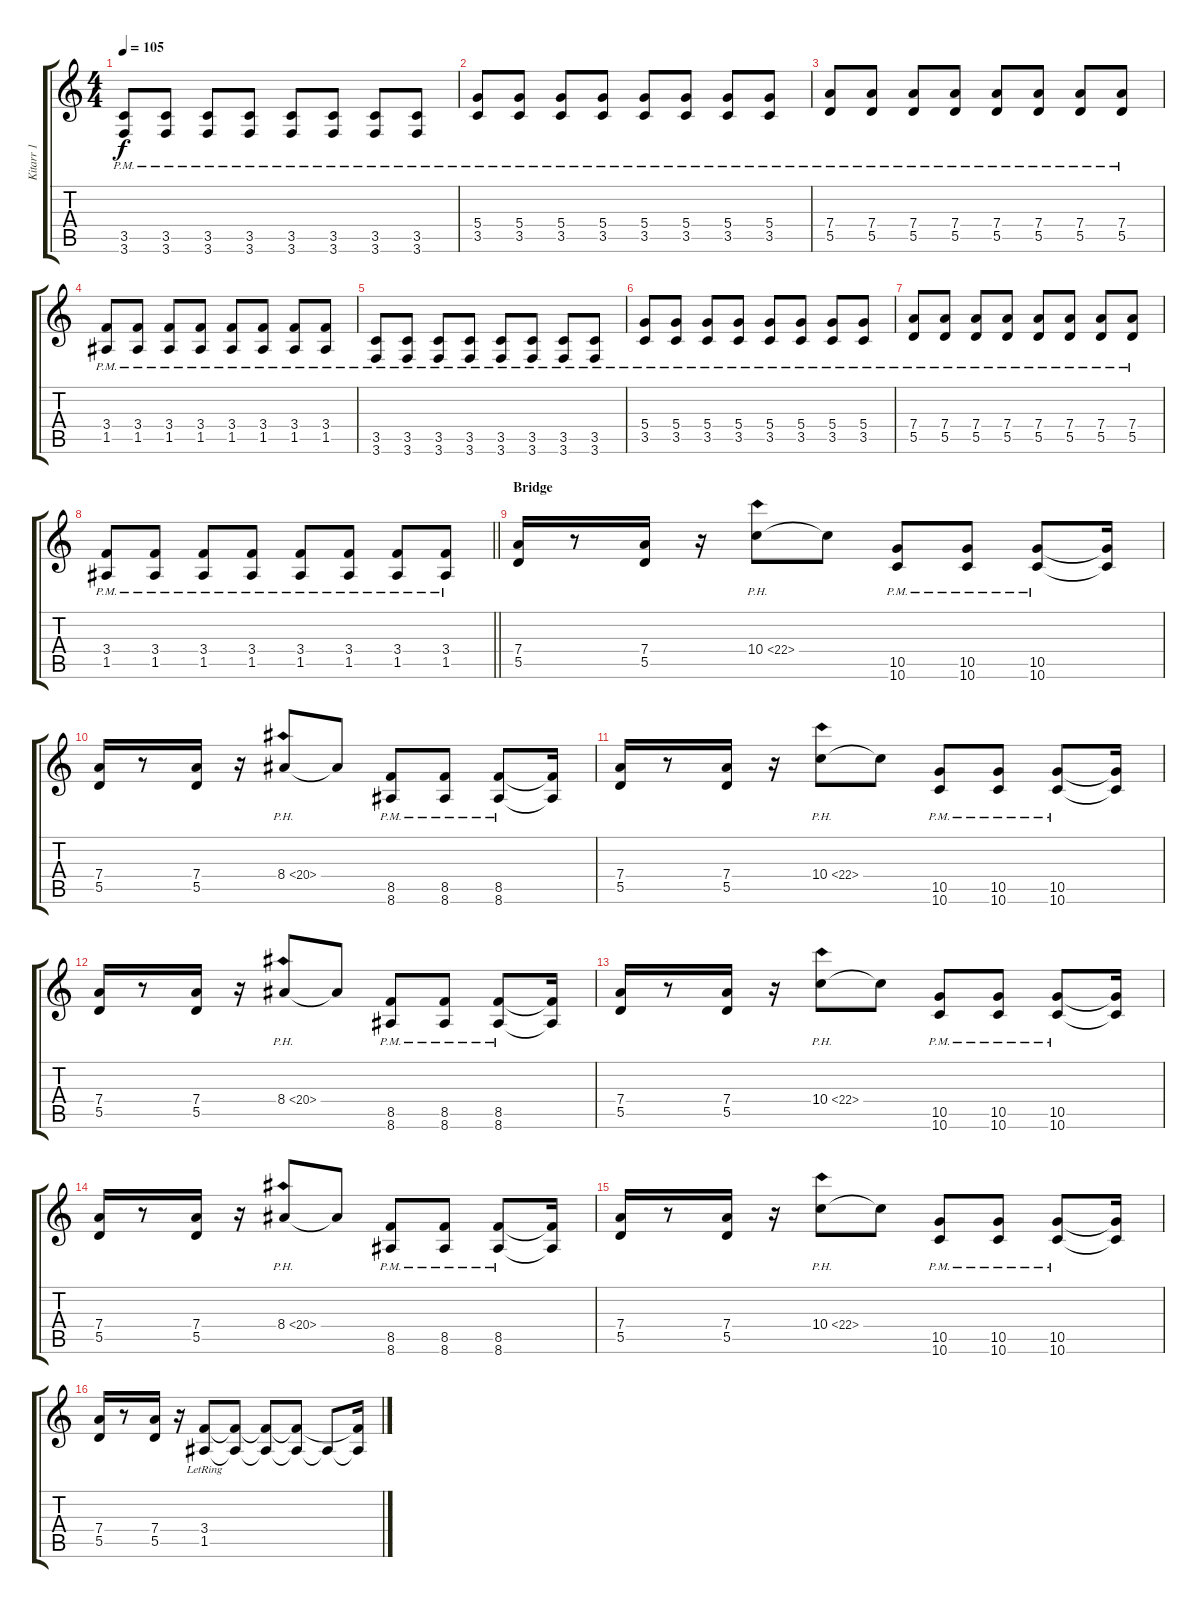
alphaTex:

\track ("Kitarr 1" "Kitarr 1") {instrument distortionguitar}
\staff {score tabs}
\tuning (E4 B3 G3 D3 A2 D2) {hide}
\ts (4 4)
\tempo 105
\clef g2
\ks c
(3.5{pm} 3.6{pm}).8{dy f} (3.5{pm} 3.6{pm}).8 (3.5{pm} 3.6{pm}).8 (3.5{pm} 3.6{pm}).8 (3.5{pm} 3.6{pm}).8 (3.5{pm} 3.6{pm}).8 (3.5{pm} 3.6{pm}).8 (3.5{pm} 3.6{pm}).8 |
(5.4{pm} 3.5{pm}).8 (5.4{pm} 3.5{pm}).8 (5.4{pm} 3.5{pm}).8 (5.4{pm} 3.5{pm}).8 (5.4{pm} 3.5{pm}).8 (5.4{pm} 3.5{pm}).8 (5.4{pm} 3.5{pm}).8 (5.4{pm} 3.5{pm}).8 |
(7.4{pm} 5.5{pm}).8 (7.4{pm} 5.5{pm}).8 (7.4{pm} 5.5{pm}).8 (7.4{pm} 5.5{pm}).8 (7.4{pm} 5.5{pm}).8 (7.4{pm} 5.5{pm}).8 (7.4{pm} 5.5{pm}).8 (7.4{pm} 5.5{pm}).8 |
(3.4{pm} 1.5{pm}).8 (3.4{pm} 1.5{pm}).8 (3.4{pm} 1.5{pm}).8 (3.4{pm} 1.5{pm}).8 (3.4{pm} 1.5{pm}).8 (3.4{pm} 1.5{pm}).8 (3.4{pm} 1.5{pm}).8 (3.4{pm} 1.5{pm}).8 |
(3.5{pm} 3.6{pm}).8 (3.5{pm} 3.6{pm}).8 (3.5{pm} 3.6{pm}).8 (3.5{pm} 3.6{pm}).8 (3.5{pm} 3.6{pm}).8 (3.5{pm} 3.6{pm}).8 (3.5{pm} 3.6{pm}).8 (3.5{pm} 3.6{pm}).8 |
(5.4{pm} 3.5{pm}).8 (5.4{pm} 3.5{pm}).8 (5.4{pm} 3.5{pm}).8 (5.4{pm} 3.5{pm}).8 (5.4{pm} 3.5{pm}).8 (5.4{pm} 3.5{pm}).8 (5.4{pm} 3.5{pm}).8 (5.4{pm} 3.5{pm}).8 |
(7.4{pm} 5.5{pm}).8 (7.4{pm} 5.5{pm}).8 (7.4{pm} 5.5{pm}).8 (7.4{pm} 5.5{pm}).8 (7.4{pm} 5.5{pm}).8 (7.4{pm} 5.5{pm}).8 (7.4{pm} 5.5{pm}).8 (7.4{pm} 5.5{pm}).8 |
\barLineRight lightlight
(3.4{pm} 1.5{pm}).8 (3.4{pm} 1.5{pm}).8 (3.4{pm} 1.5{pm}).8 (3.4{pm} 1.5{pm}).8 (3.4{pm} 1.5{pm}).8 (3.4{pm} 1.5{pm}).8 (3.4{pm} 1.5{pm}).8 (3.4{pm} 1.5{pm}).8 |
\section ("" "Bridge")
(7.4 5.5).16 r.8 (7.4 5.5).16 r.16 10.4{ph 12}.8 10.4{t}.8 (10.5{pm} 10.6{pm}).8 (10.5{pm} 10.6{pm}).8 (10.5{pm} 10.6{pm}).8 (10.5{t} 10.6{t}).16 |
(7.4 5.5).16 r.8 (7.4 5.5).16 r.16 8.4{ph 12}.8 8.4{t}.8 (8.5{pm} 8.6{pm}).8 (8.5{pm} 8.6{pm}).8 (8.5{pm} 8.6{pm}).8 (8.5{t} 8.6{t}).16 |
(7.4 5.5).16 r.8 (7.4 5.5).16 r.16 10.4{ph 12}.8 10.4{t}.8 (10.5{pm} 10.6{pm}).8 (10.5{pm} 10.6{pm}).8 (10.5{pm} 10.6{pm}).8 (10.5{t} 10.6{t}).16 |
(7.4 5.5).16 r.8 (7.4 5.5).16 r.16 8.4{ph 12}.8 8.4{t}.8 (8.5{pm} 8.6{pm}).8 (8.5{pm} 8.6{pm}).8 (8.5{pm} 8.6{pm}).8 (8.5{t} 8.6{t}).16 |
(7.4 5.5).16 r.8 (7.4 5.5).16 r.16 10.4{ph 12}.8 10.4{t}.8 (10.5{pm} 10.6{pm}).8 (10.5{pm} 10.6{pm}).8 (10.5{pm} 10.6{pm}).8 (10.5{t} 10.6{t}).16 |
(7.4 5.5).16 r.8 (7.4 5.5).16 r.16 8.4{ph 12}.8 8.4{t}.8 (8.5{pm} 8.6{pm}).8 (8.5{pm} 8.6{pm}).8 (8.5{pm} 8.6{pm}).8 (8.5{t} 8.6{t}).16 |
(7.4 5.5).16 r.8 (7.4 5.5).16 r.16 10.4{ph 12}.8 10.4{t}.8 (10.5{pm} 10.6{pm}).8 (10.5{pm} 10.6{pm}).8 (10.5{pm} 10.6{pm}).8 (10.5{t} 10.6{t}).16 |
(7.4 5.5).16 r.8 (7.4 5.5).16 r.16 (3.4{lr} 1.5{lr}).8 (3.4{t} 1.5{t}).8 (3.4{t} 1.5{t}).8 (3.4{t} 1.5{t}).8 1.5{t}.8 (3.4{t} 1.5{t}).16
